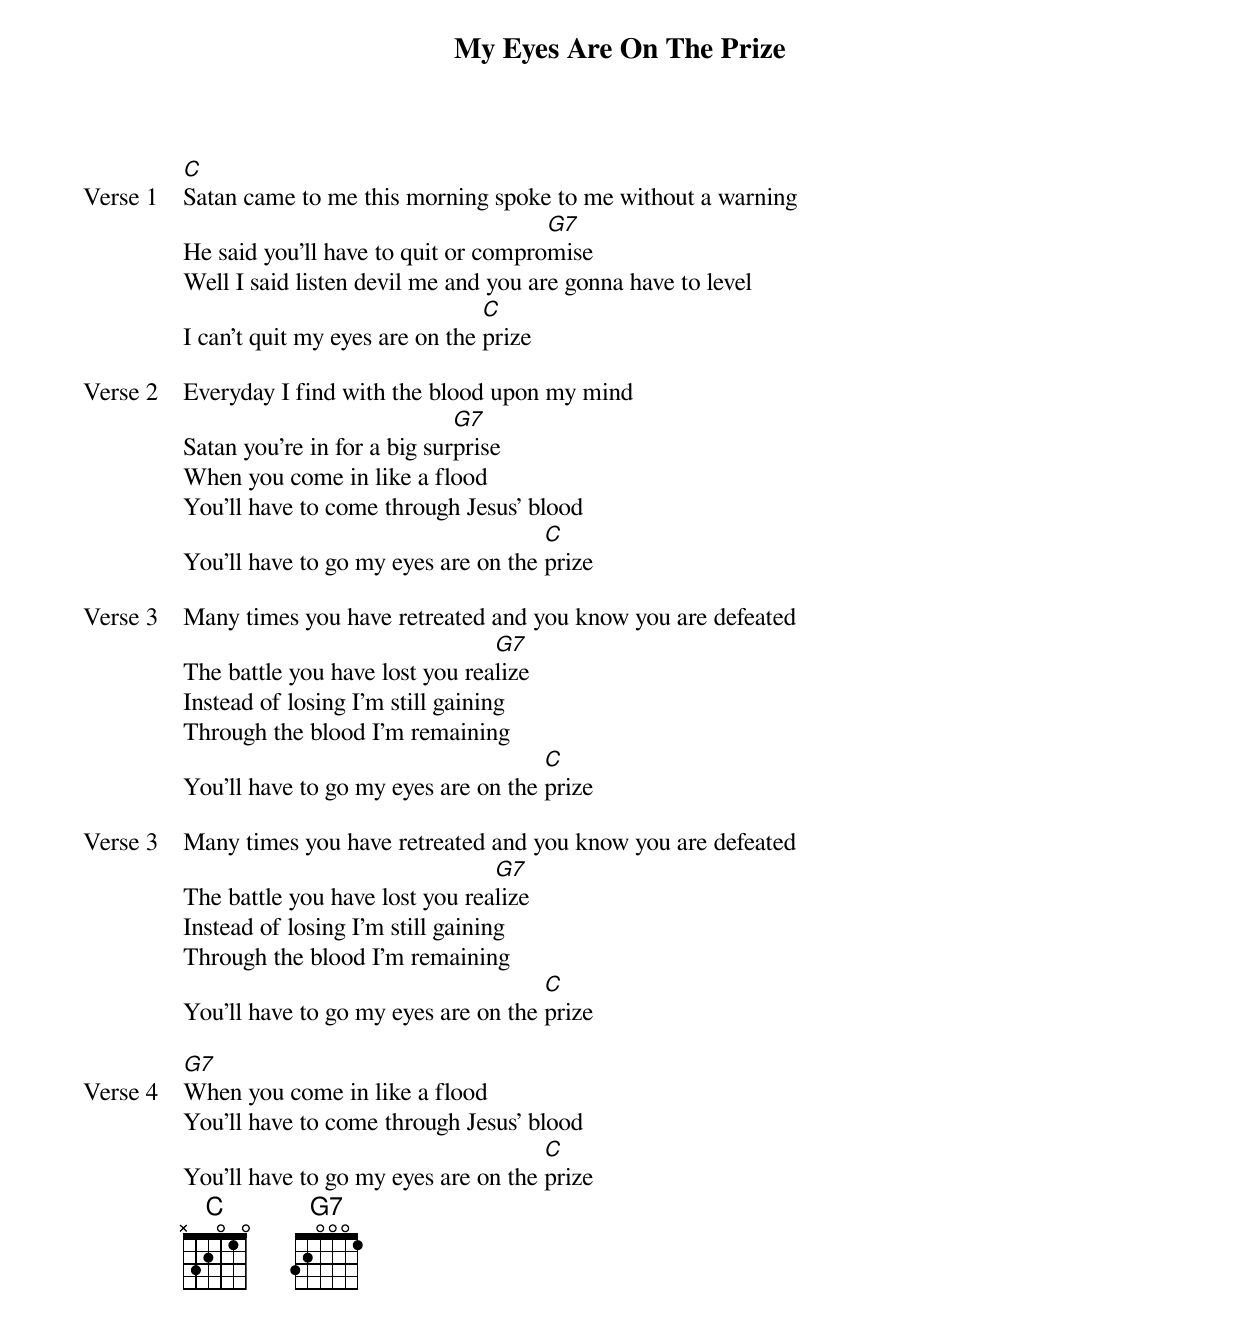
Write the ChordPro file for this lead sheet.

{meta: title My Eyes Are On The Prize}
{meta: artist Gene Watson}
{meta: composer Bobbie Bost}

{start_of_verse: Verse 1}
[C]Satan came to me this morning spoke to me without a warning
He said you'll have to quit or compro[G7]mise
Well I said listen devil me and you are gonna have to level
I can't quit my eyes are on the [C]prize
{end_of_verse}

{start_of_verse: Verse 2}
Everyday I find with the blood upon my mind
Satan you’re in for a big sur[G7]prise
When you come in like a flood
You'll have to come through Jesus' blood
You'll have to go my eyes are on the [C]prize
{end_of_verse}

{start_of_verse: Verse 3}
Many times you have retreated and you know you are defeated
The battle you have lost you rea[G7]lize
Instead of losing I'm still gaining
Through the blood I'm remaining
You'll have to go my eyes are on the [C]prize
{end_of_verse}

{start_of_verse: Verse 3}
Many times you have retreated and you know you are defeated
The battle you have lost you rea[G7]lize
Instead of losing I'm still gaining
Through the blood I'm remaining
You'll have to go my eyes are on the [C]prize
{end_of_verse}

{start_of_verse: Verse 4}
[G7]When you come in like a flood
You'll have to come through Jesus' blood
You'll have to go my eyes are on the [C]prize
{end_of_verse}
